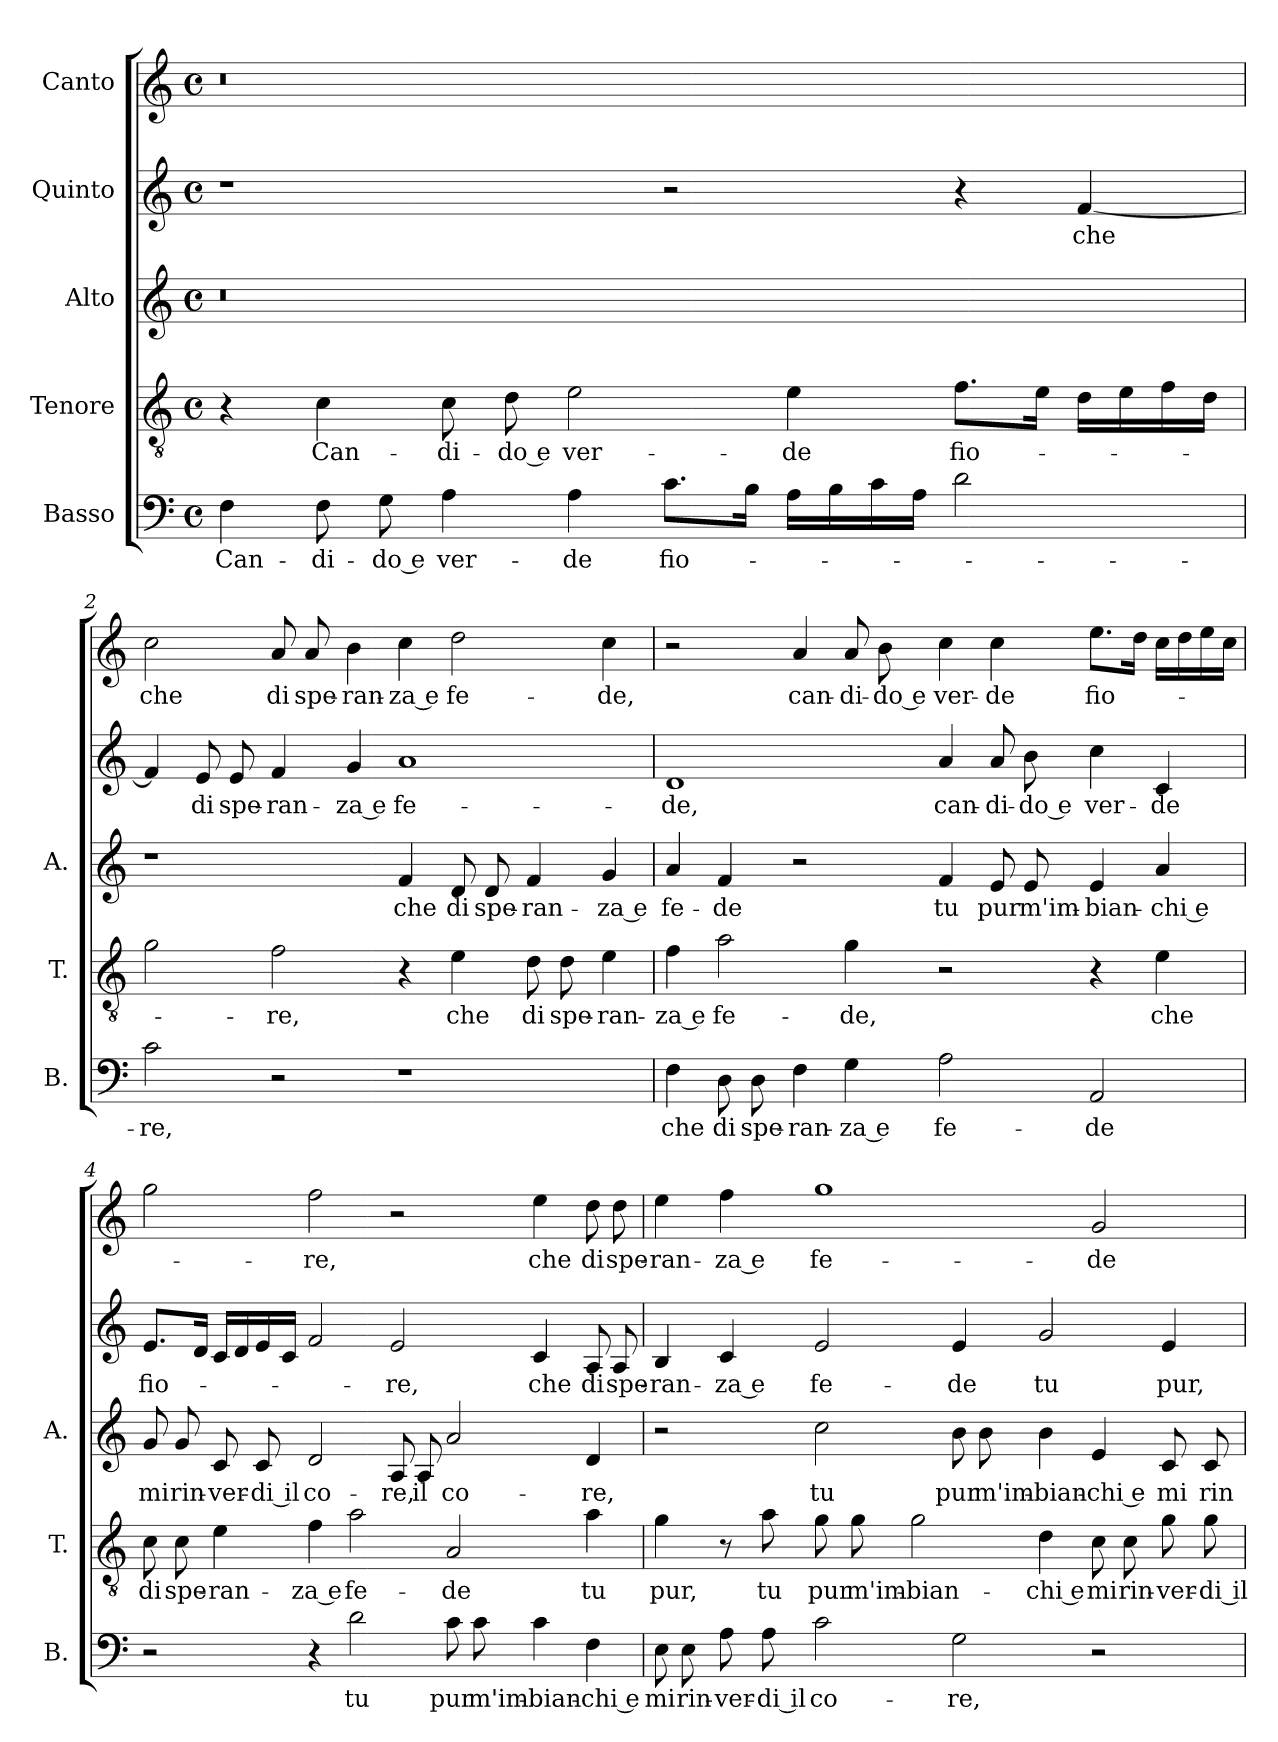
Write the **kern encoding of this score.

**kern	**text	**kern	**text	**kern	**text	**kern	**text	**kern	**text
*part5	*part5	*part4	*part4	*part3	*part3	*part2	*part2	*part1	*part1
*staff5	*staff5	*staff4	*staff4	*staff3	*staff3	*staff2	*staff2	*staff1	*staff1
*I"Basso	*	*I"Tenore	*	*I"Alto	*	*I"Quinto	*	*I"Canto	*
*I'B.	*	*I'T.	*	*I'A.	*	*	*	*	*
*clefF4	*	*clefGv2	*	*clefG2	*	*clefG2	*	*clefG2	*
*k[]	*	*k[]	*	*k[]	*	*k[]	*	*k[]	*
*C:	*	*C:	*	*C:	*	*C:	*	*C:	*
*M4/4	*	*M4/4	*	*M4/4	*	*M4/4	*	*M4/4	*
*met(c)	*	*met(c)	*	*met(c)	*	*met(c)	*	*met(c)	*
=1	=1	=1	=1	=1	=1	=1	=1	=1	=1
!	!	!	!	!LO:N:vis=0	!	!	!	!LO:N:vis=0	!
4F\	Can-	4r	.	1r	.	1r	.	1r	.
8F\	-di-	4c\	Can-	.	.	.	.	.	.
8G\	-do e	.	.	.	.	.	.	.	.
4A\	ver-	8c\	-di-	.	.	.	.	.	.
.	.	8d\	-do e	.	.	.	.	.	.
4A\	-de	2e\	ver-	.	.	.	.	.	.
8.c\L	fio-	.	.	1ryy	.	2r	.	1ryy	.
16B\Jk	.	.	.	.	.	.	.	.	.
16A\LL	.	4e\	-de	.	.	.	.	.	.
16B\	.	.	.	.	.	.	.	.	.
16c\	.	.	.	.	.	.	.	.	.
16A\JJ	.	.	.	.	.	.	.	.	.
2d\	.	8.f\L	fio-	.	.	4r	.	.	.
.	.	16e\Jk	.	.	.	.	.	.	.
.	.	16d\LL	.	.	.	[4f/	che	.	.
.	.	16e\	.	.	.	.	.	.	.
.	.	16f\	.	.	.	.	.	.	.
.	.	16d\JJ	.	.	.	.	.	.	.
=2	=2	=2	=2	=2	=2	=2	=2	=2	=2
2c\	-re,	2g\	.	1r	.	4f/]	.	2cc\	che
.	.	.	.	.	.	8e/	di	.	.
.	.	.	.	.	.	8e/	spe-	.	.
2r	.	2f\	-re,	.	.	4f/	-ran-	8a/	di
.	.	.	.	.	.	.	.	8a/	spe-
.	.	.	.	.	.	4g/	-za e	4b\	-ran-
1r	.	4r	.	4f/	che	1a/	fe-	4cc\	-za e
.	.	4e\	che	8d/	di	.	.	2dd\	fe-
.	.	.	.	8d/	spe-	.	.	.	.
.	.	8d\	di	4f/	-ran-	.	.	.	.
.	.	8d\	spe-	.	.	.	.	.	.
.	.	4e\	-ran-	4g/	-za e	.	.	4cc\	-de,
=3	=3	=3	=3	=3	=3	=3	=3	=3	=3
4F\	che	4f\	-za e	4a/	fe-	1d/	-de,	2r	.
8D\	di	2a\	fe-	4f/	-de	.	.	.	.
8D\	spe-	.	.	.	.	.	.	.	.
4F\	-ran-	.	.	2r	.	.	.	4a/	can-
4G\	-za e	4g\	-de,	.	.	.	.	8a/	-di-
.	.	.	.	.	.	.	.	8b\	-do e
2A\	fe-	2r	.	4f/	tu	4a/	can-	4cc\	ver-
.	.	.	.	8e/	pur	8a/	-di-	4cc\	-de
.	.	.	.	8e/	m'im-	8b\	-do e	.	.
2AA/	-de	4r	.	4e/	-bian-	4cc\	ver-	8.ee\L	fio-
.	.	.	.	.	.	.	.	16dd\Jk	.
.	.	4e\	che	4a/	-chi e	4c/	-de	16cc\LL	.
.	.	.	.	.	.	.	.	16dd\	.
.	.	.	.	.	.	.	.	16ee\	.
.	.	.	.	.	.	.	.	16cc\JJ	.
=4	=4	=4	=4	=4	=4	=4	=4	=4	=4
2r	.	8c\	di	8g/	mi	8.e/L	fio-	2gg\	.
.	.	8c\	spe-	8g/	rin-	.	.	.	.
.	.	.	.	.	.	16d/Jk	.	.	.
.	.	4e\	-ran-	8c/	-ver-	16c/LL	.	.	.
.	.	.	.	.	.	16d/	.	.	.
.	.	.	.	8c/	-di il	16e/	.	.	.
.	.	.	.	.	.	16c/JJ	.	.	.
4r	.	4f\	-za e	2d/	co-	2f/	.	2ff\	-re,
2d\	tu	2a\	fe-	.	.	.	.	.	.
.	.	.	.	8A/	-re,	2e/	-re,	2r	.
.	.	.	.	8A/	il	.	.	.	.
8c\	pur	2A/	-de	2a/	co-	.	.	.	.
8c\	m'im-	.	.	.	.	.	.	.	.
4c\	-bian-	.	.	.	.	4c/	che	4ee\	che
4F\	-chi e	4a\	tu	4d/	-re,	8A/	di	8dd\	di
.	.	.	.	.	.	8A/	spe-	8dd\	spe-
=5	=5	=5	=5	=5	=5	=5	=5	=5	=5
8E\	mi	4g\	pur,	2r	.	4B/	-ran-	4ee\	-ran-
8E\	rin-	.	.	.	.	.	.	.	.
8A\	-ver-	8r	.	.	.	4c/	-za e	4ff\	-za e
8A\	-di il	8a\	tu	.	.	.	.	.	.
2c\	co-	8g\	pur	2cc\	tu	2e/	fe-	1gg\	fe-
.	.	8g\	m'im-	.	.	.	.	.	.
.	.	2g\	-bian-	.	.	.	.	.	.
2G\	-re,	.	.	8b\	pur	4e/	-de	.	.
.	.	.	.	8b\	m'im-	.	.	.	.
.	.	4d\	-chi e	4b\	-bian-	2g/	tu	.	.
2r	.	8c\	mi	4e/	-chi e	.	.	2g/	-de
.	.	8c\	rin-	.	.	.	.	.	.
.	.	8g\	-ver-	8c/	mi	4e/	pur,	.	.
.	.	8g\	-di il	8c/	rin-	.	.	.	.
=	=	=	=	=	=	=	=	=	=
*-	*-	*-	*-	*-	*-	*-	*-	*-	*-
